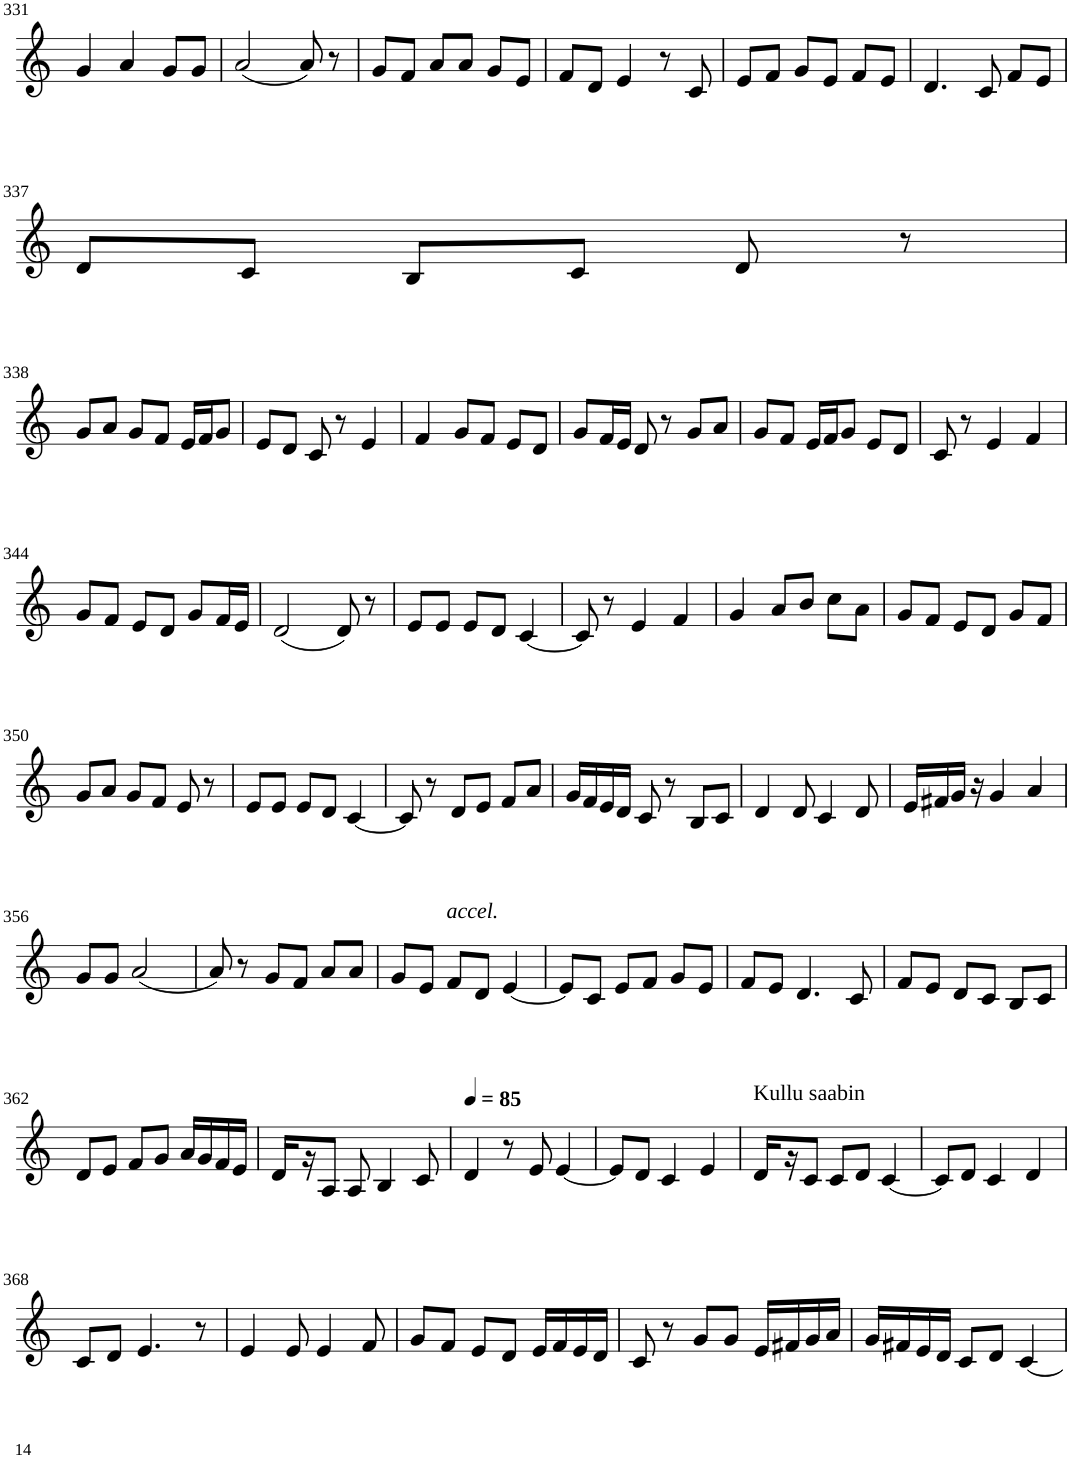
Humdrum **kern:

**kern
*part1
*staff1
*I"Violin
!!LO:PB:g=z
*clefG2
*k[]
*M3/4
=331
4g/
4a/
8g/L
8g/J
=332
(2a/
8a/)
8r
=333
8g/L
8f/J
8a/L
8a/J
8g/L
8e/J
=334
8f/L
8d/J
4e/
8r
8c/
=335
8e/L
8f/J
8g/L
8e/J
8f/L
8e/J
=336
4.d/
8c/
8f/L
8e/J
!!LO:LB:g=z
=337
8d/L
8c/J
8B/L
8c/J
8d/
8r
!!LO:LB:g=z
=338
8g/L
8a/J
8g/L
8f/J
16e/LL
16f/J
8g/J
=339
8e/L
8d/J
8c/
8r
4e/
=340
4f/
8g/L
8f/J
8e/L
8d/J
=341
8g/L
16f/L
16e/JJ
8d/
8r
8g/L
8a/J
=342
8g/L
8f/J
16e/LL
16f/J
8g/J
8e/L
8d/J
=343
8c/
8r
4e/
4f/
!!LO:LB:g=z
=344
8g/L
8f/J
8e/L
8d/J
8g/L
16f/L
16e/JJ
=345
(2d/
8d/)
8r
=346
8e/L
8e/J
8e/L
8d/J
[4c/
=347
8c/]
8r
4e/
4f/
=348
4g/
8a/L
8b/J
8cc\L
8a\J
=349
8g/L
8f/J
8e/L
8d/J
8g/L
8f/J
!!LO:LB:g=z
=350
8g/L
8a/J
8g/L
8f/J
8e/
8r
=351
8e/L
8e/J
8e/L
8d/J
[4c/
=352
8c/]
8r
8d/L
8e/J
8f/L
8a/J
=353
16g/LL
16f/
16e/
16d/JJ
8c/
8r
8B/L
8c/J
=354
4d/
8d/
4c/
8d/
=355
16e/LL
16f#X/
16g/JJ
16r
4g/
4a/
!!LO:LB:g=z
=356
8g/L
8g/J
(2a/
=357
8a/)
8r
8g/L
8f/J
8a/L
8a/J
=358
8g/L
8e/J
!LO:TX:a:i:t=accel.
8f/L
8d/J
[4e/
=359
8e/L]
8c/J
8e/L
8f/J
8g/L
8e/J
=360
8f/L
8e/J
4.d/
8c/
=361
8f/L
8e/J
8d/L
8c/J
8B/L
8c/J
!!LO:LB:g=z
=362
8d/L
8e/J
8f/L
8g/J
16a/LL
16g/
16f/
16e/JJ
=363
16d/LL
16r
8A/J
8A/
4B/
8c/
=364
*MM85
4d/
8r
8e/
[4e/
=365
8e/L]
8d/J
4c/
4e/
=366
!LO:TX:a:t=Kullu saabin
16d/LL
16r
8c/J
8c/L
8d/J
[4c/
=367
8c/L]
8d/J
4c/
4d/
!!LO:LB:g=z
=368
8c/L
8d/J
4.e/
8r
=369
4e/
8e/
4e/
8f/
=370
8g/L
8f/J
8e/L
8d/J
16e/LL
16f/
16e/
16d/JJ
=371
8c/
8r
8g/L
8g/J
16e/LL
16f#X/
16g/
16a/JJ
=372
16g/LL
16f#X/
16e/
16d/JJ
8c/L
8d/J
[4c/
=
*-
